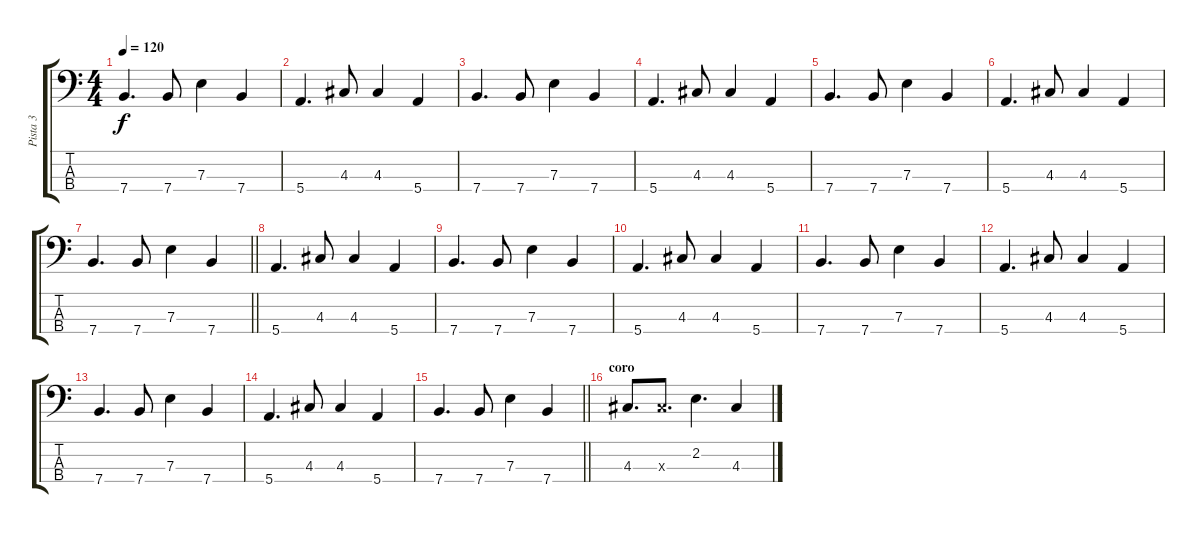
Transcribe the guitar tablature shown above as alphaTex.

\track ("Pista 3" "Pista 3") {instrument electricbassfinger}
\staff {score tabs}
\tuning (G2 D2 A1 E1) {hide}
\ts (4 4)
\tempo 120
\clef f4
\ks c
7.4.4{d dy f} 7.4.8 7.3.4 7.4.4 |
5.4.4{d} 4.3.8 4.3.4 5.4.4 |
7.4.4{d} 7.4.8 7.3.4 7.4.4 |
5.4.4{d} 4.3.8 4.3.4 5.4.4 |
7.4.4{d} 7.4.8 7.3.4 7.4.4 |
5.4.4{d} 4.3.8 4.3.4 5.4.4 |
\barLineRight lightlight
7.4.4{d} 7.4.8 7.3.4 7.4.4 |
\section ("" "")
5.4.4{d} 4.3.8 4.3.4 5.4.4 |
7.4.4{d} 7.4.8 7.3.4 7.4.4 |
5.4.4{d} 4.3.8 4.3.4 5.4.4 |
7.4.4{d} 7.4.8 7.3.4 7.4.4 |
5.4.4{d} 4.3.8 4.3.4 5.4.4 |
7.4.4{d} 7.4.8 7.3.4 7.4.4 |
5.4.4{d} 4.3.8 4.3.4 5.4.4 |
\barLineRight lightlight
7.4.4{d} 7.4.8 7.3.4 7.4.4 |
\section ("" "coro")
4.3.8{d} 4.3{x}.8{d} 2.2.4{d} 4.3.4
